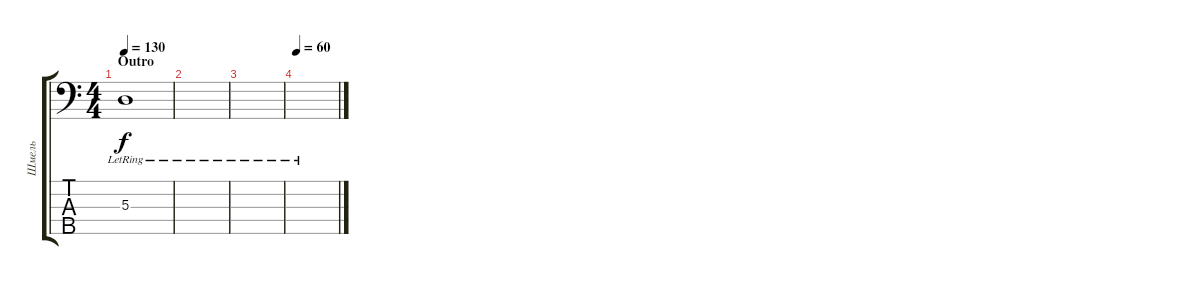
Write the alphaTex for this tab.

\track ("Шмель" "Шмель") {instrument electricbassfinger}
\staff {score tabs}
\tuning (G2 D2 A1 E1 B0) {hide}
\ts (4 4)
\section ("" "Outro")
\tempo 130
\clef f4
\ks c
5.3{lr}.1{dy f} |
|
|
\tempo 60
